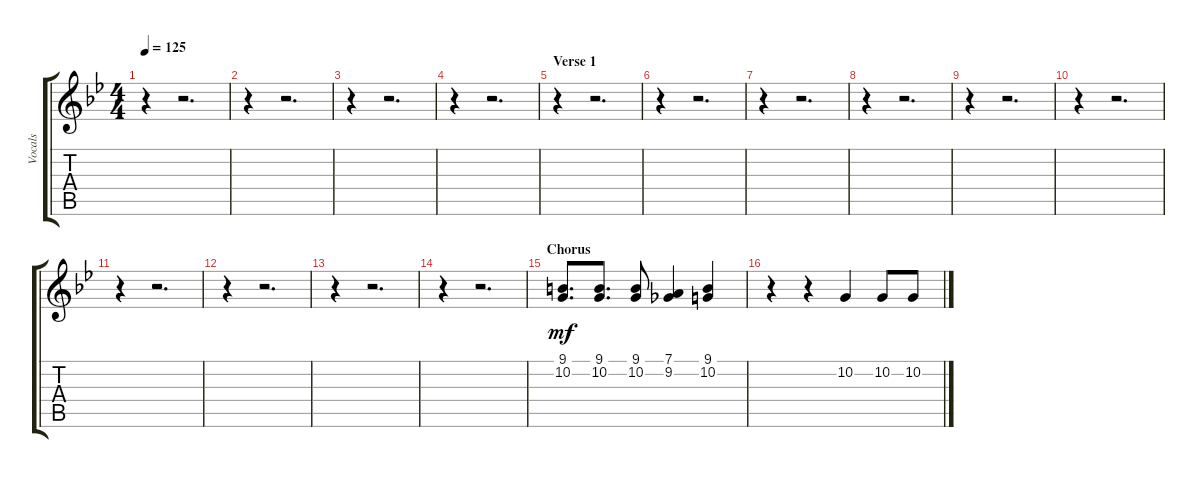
\track ("Vocals" "Vocals") {instrument lead2sawtooth}
\staff {score tabs}
\tuning (D4 A3 F3 C3 G2 D2) {hide}
\ts (4 4)
\tempo 125
\clef g2
\ks bb
r.4{dy mf} r.2{d} |
r.4 r.2{d} |
r.4 r.2{d} |
r.4 r.2{d} |
\section ("" "Verse 1")
r.4 r.2{d} |
r.4 r.2{d} |
r.4 r.2{d} |
r.4 r.2{d} |
r.4 r.2{d} |
r.4 r.2{d} |
r.4 r.2{d} |
r.4 r.2{d} |
r.4 r.2{d} |
r.4 r.2{d} |
\section ("" "Chorus")
(9.1 10.2).8{d} (9.1 10.2).8{d} (9.1 10.2).8 (7.1 9.2).4 (9.1 10.2).4 |
r.4 r.4 10.2.4 10.2.8 10.2.8
